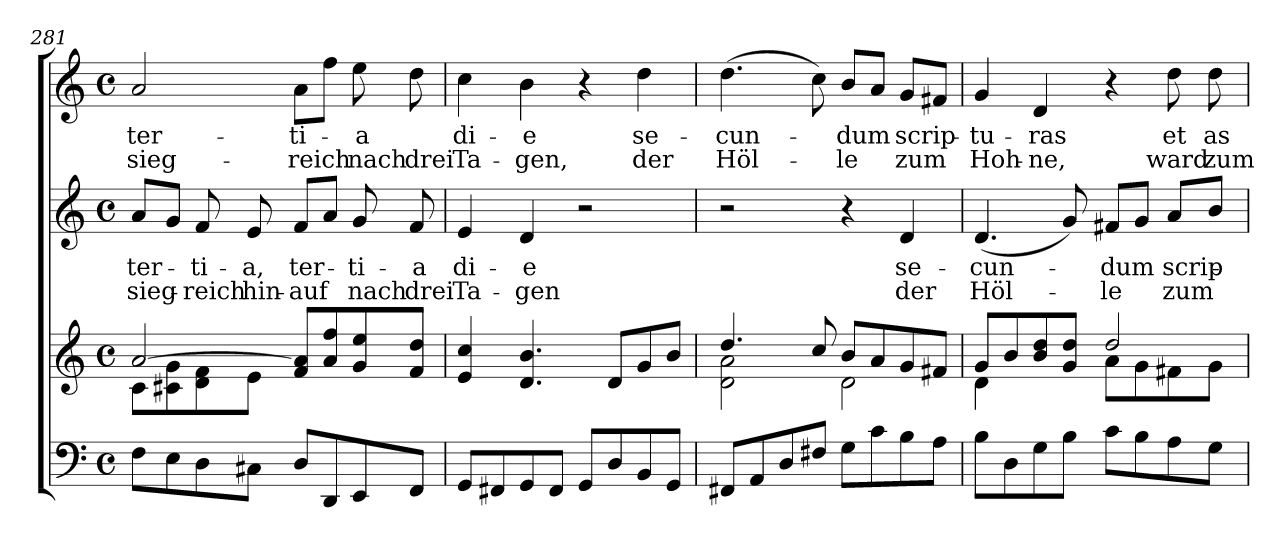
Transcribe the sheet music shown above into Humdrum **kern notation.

**kern	**kern	**kern	**text	**text	**kern	**text	**text
*part3	*part3	*part2	*part2	*part2	*part1	*part1	*part1
*staff4	*staff3	*staff2	*staff2	*staff2	*staff1	*staff1	*staff1
*clefF4	*clefG2	*clefG2	*	*	*clefG2	*	*
*k[]	*k[]	*k[]	*	*	*k[]	*	*
*C:	*C:	*C:	*	*	*C:	*	*
*M4/4	*M4/4	*M4/4	*	*	*M4/4	*	*
*met(c)	*met(c)	*met(c)	*	*	*met(c)	*	*
=281	=281	=281	=281	=281	=281	=281	=281
*	*^	*	*	*	*	*	*
!	!	!	!	!LO:LY:b	!LO:LY:b	!	!LO:LY:b	!LO:LY:b
8F\L	[>2a/	8c\L	8a/L	ter-	sieg-	2a/	ter-	sieg-
8E\	.	8c#X\ 8g\	8g/J	.	.	.	.	.
!	!	!	!	!LO:LY:b	!LO:LY:b	!	!	!
8D\	.	8d\ 8f\	8f/	-ti-	-reich	.	.	.
!	!	!	!	!LO:LY:b	!LO:LY:b	!	!	!
8C#X\J	.	8e\J	8e/	-a,	hin-	.	.	.
!	!	!	!	!LO:LY:b	!LO:LY:b	!	!LO:LY:b	!LO:LY:b
8D/L	8f/ 8a/]L	2ryy	8f/L	ter-	-auf	8a\L	-ti-	-reich
8DD/	8a/ 8ff/	.	8a/J	.	.	8ff\J	.	.
!	!	!	!	!LO:LY:b	!LO:LY:b	!	!LO:LY:b	!LO:LY:b
8EE/	8g/ 8ee/	.	8g/	-ti-	nach	8ee\	-a	nach
!	!	!	!	!LO:LY:b	!LO:LY:b	!	!	!LO:LY:b
8FF/J	8f/ 8dd/J	.	8f/	-a	drei	8dd\	.	drei
*	*v	*v	*	*	*	*	*	*
=282	=282	=282	=282	=282	=282	=282	=282
!	!	!	!LO:LY:b	!LO:LY:b	!	!LO:LY:b	!LO:LY:b
8GG/L	4e/ 4cc/	4e/	di-	Ta-	4cc\	di-	Ta-
8FF#X/	.	.	.	.	.	.	.
!	!	!	!LO:LY:b	!LO:LY:b	!	!LO:LY:b	!LO:LY:b
8GG/	4.d/ 4.b/	4d/	-e	-gen	4b\	-e	-gen,
8FF#/J	.	.	.	.	.	.	.
8GG/L	.	2r	.	.	4r	.	.
8D/	8d/L	.	.	.	.	.	.
!	!	!	!	!	!	!LO:LY:b	!LO:LY:b
8BB/	8g/	.	.	.	4dd\	se-	der
8GG/J	8b/J	.	.	.	.	.	.
!!LO:LB:g=z
=283	=283	=283	=283	=283	=283	=283	=283
*	*^	*	*	*	*	*	*
!	!	!	!	!	!	!	!LO:LY:b	!LO:LY:b
8FF#X/L	4.dd/	2d\ 2a\	2r	.	.	(>4.dd\	-cun-	Höl-
8AA/	.	.	.	.	.	.	.	.
8D/	.	.	.	.	.	.	.	.
8F#X/J	8cc/	.	.	.	.	8cc\)	.	.
!	!	!	!	!	!	!	!LO:LY:b	!LO:LY:b
8G\L	8b/L	2d\	4r	.	.	8b/L	-dum	-le
8c\	8a/	.	.	.	.	8a/J	.	.
!	!	!	!	!LO:LY:b	!LO:LY:b	!	!LO:LY:b	!LO:LY:b
8B\	8g/	.	4d/	se-	der	8g/L	scrip-	zum
8A\J	8f#X/J	.	.	.	.	8f#X/J	.	.
=284	=284	=284	=284	=284	=284	=284	=284	=284
!	!	!	!	!LO:LY:b	!LO:LY:b	!	!LO:LY:b	!LO:LY:b
8B\L	8g/L	4d\	(<4.d/	-cun-	Höl-	4g/	-tu-	Hoh-
8D\	8b/	.	.	.	.	.	.	.
!	!	!	!	!	!	!	!LO:LY:b	!LO:LY:b
8G\	8b/ 8dd/	4ryy	.	.	.	4d/	-ras	-ne,
8B\J	8g/ 8dd/J	.	8g/)	.	.	.	.	.
!	!	!	!	!LO:LY:b	!LO:LY:b	!	!	!
8c\L	2dd/	8a\L	8f#X/L	-dum	-le	4r	.	.
8B\	.	8g\	8g/J	.	.	.	.	.
!	!	!	!	!LO:LY:b	!LO:LY:b	!	!LO:LY:b	!LO:LY:b
8A\	.	8f#X\	8a/L	scrip-	zum	8dd\	et	ward
!	!	!	!	!	!	!	!LO:LY:b	!LO:LY:b
8G\J	.	8g\J	8b/J	.	.	8dd\	as-	zum
*	*v	*v	*	*	*	*	*	*
=	=	=	=	=	=	=	=
*-	*-	*-	*-	*-	*-	*-	*-
